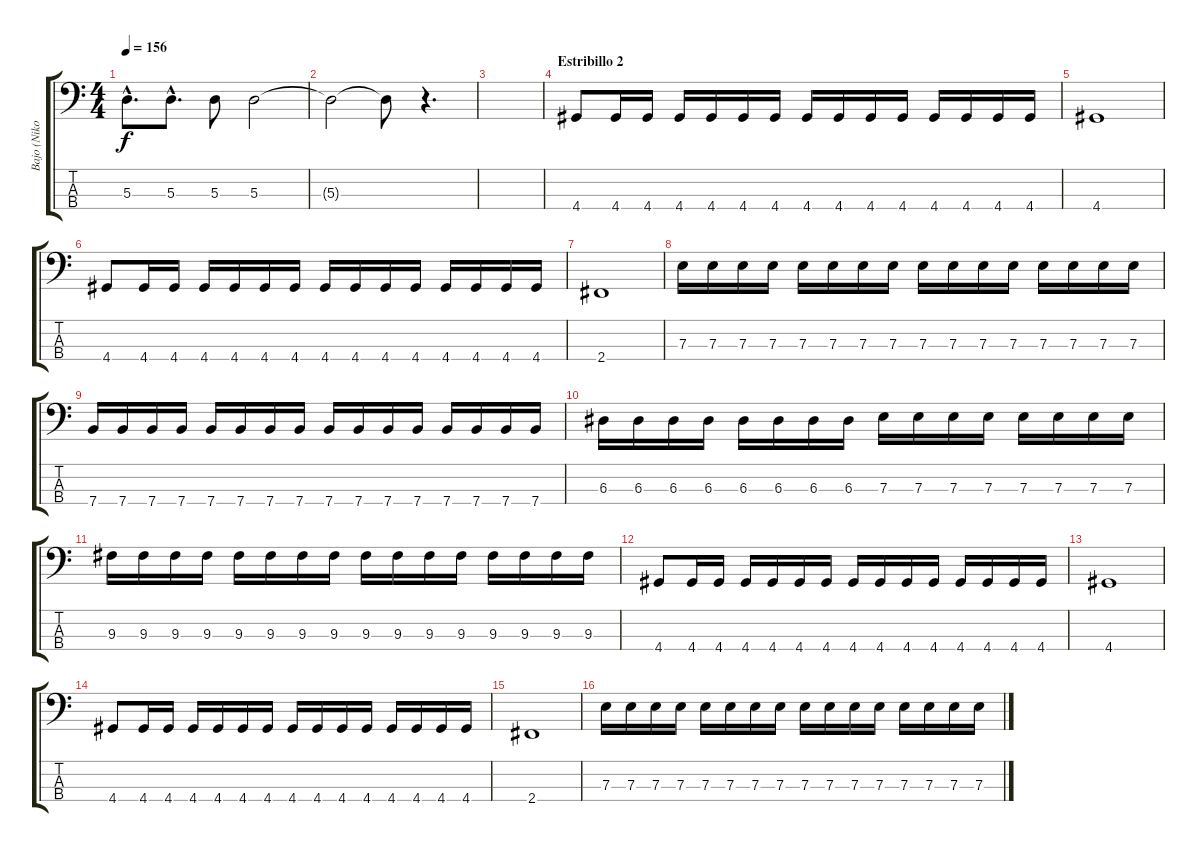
\track ("Bajo (Niko)" "Bajo (Niko") {instrument electricbassfinger}
\staff {score tabs}
\tuning (G2 D2 A1 E1) {hide}
\ts (4 4)
\tempo 156
\clef f4
\ks c
5.3{hac}.8{d dy f} 5.3{hac}.8{d} 5.3.8 5.3.2 |
5.3{t}.2 5.3{t}.8 r.4{d} |
|
\section ("" "Estribillo 2")
4.4.8 4.4.16 4.4.16 4.4.16 4.4.16 4.4.16 4.4.16 4.4.16 4.4.16 4.4.16 4.4.16 4.4.16 4.4.16 4.4.16 4.4.16 |
4.4.1 |
4.4.8 4.4.16 4.4.16 4.4.16 4.4.16 4.4.16 4.4.16 4.4.16 4.4.16 4.4.16 4.4.16 4.4.16 4.4.16 4.4.16 4.4.16 |
2.4.1 |
7.3.16 7.3.16 7.3.16 7.3.16 7.3.16 7.3.16 7.3.16 7.3.16 7.3.16 7.3.16 7.3.16 7.3.16 7.3.16 7.3.16 7.3.16 7.3.16 |
7.4.16 7.4.16 7.4.16 7.4.16 7.4.16 7.4.16 7.4.16 7.4.16 7.4.16 7.4.16 7.4.16 7.4.16 7.4.16 7.4.16 7.4.16 7.4.16 |
6.3.16 6.3.16 6.3.16 6.3.16 6.3.16 6.3.16 6.3.16 6.3.16 7.3.16 7.3.16 7.3.16 7.3.16 7.3.16 7.3.16 7.3.16 7.3.16 |
9.3.16 9.3.16 9.3.16 9.3.16 9.3.16 9.3.16 9.3.16 9.3.16 9.3.16 9.3.16 9.3.16 9.3.16 9.3.16 9.3.16 9.3.16 9.3.16 |
4.4.8 4.4.16 4.4.16 4.4.16 4.4.16 4.4.16 4.4.16 4.4.16 4.4.16 4.4.16 4.4.16 4.4.16 4.4.16 4.4.16 4.4.16 |
4.4.1 |
4.4.8 4.4.16 4.4.16 4.4.16 4.4.16 4.4.16 4.4.16 4.4.16 4.4.16 4.4.16 4.4.16 4.4.16 4.4.16 4.4.16 4.4.16 |
2.4.1 |
7.3.16 7.3.16 7.3.16 7.3.16 7.3.16 7.3.16 7.3.16 7.3.16 7.3.16 7.3.16 7.3.16 7.3.16 7.3.16 7.3.16 7.3.16 7.3.16
